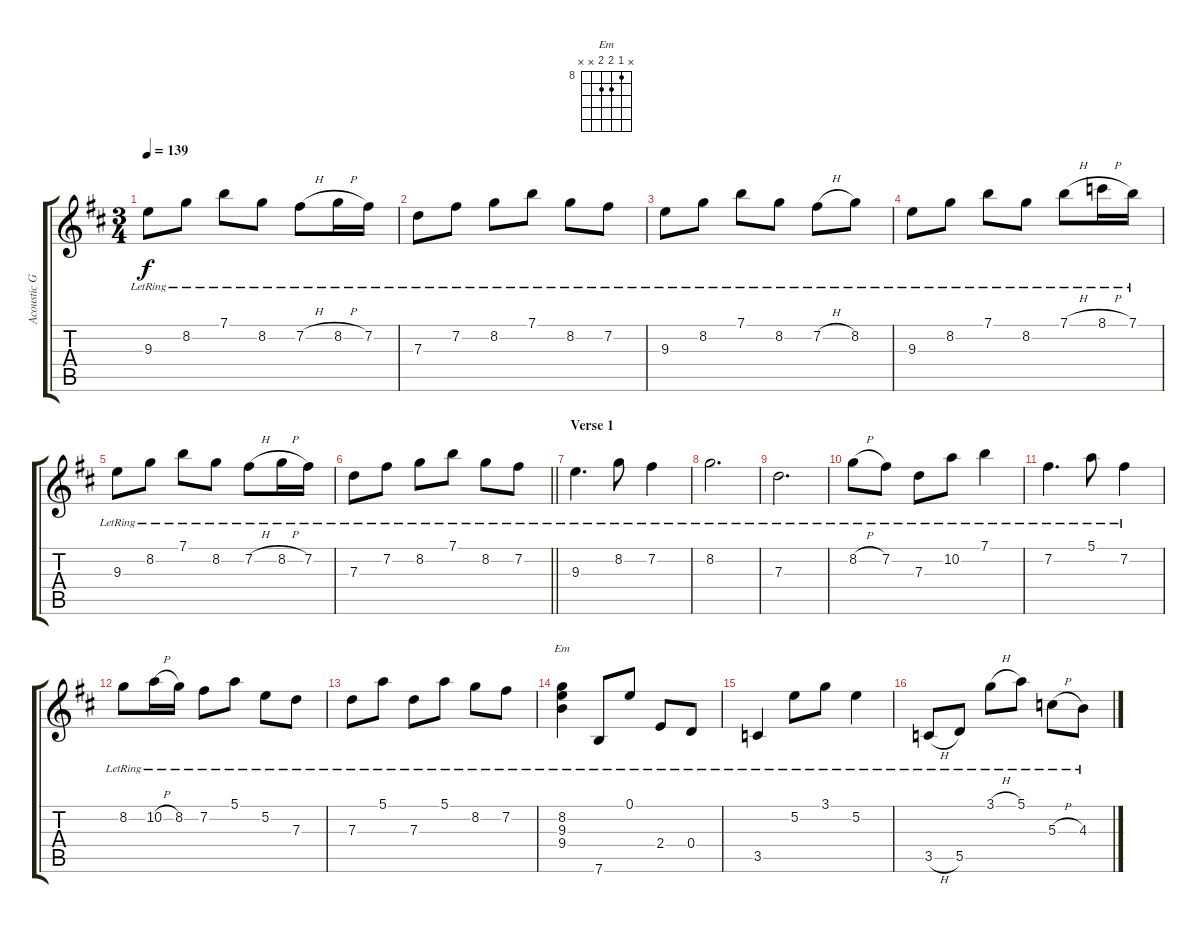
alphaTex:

\track ("Acoustic Guitar 2" "Acoustic G") {instrument acousticguitarsteel}
\staff {score tabs}
\tuning (E4 B3 G3 D3 A2 E2) {hide}
\chord ("Em" x 8 9 9 x x) {firstfret 8}
\ts (3 4)
\tempo 139
\clef g2
\ks d
9.3{lr}.8{dy f} 8.2{lr}.8 7.1{lr}.8 8.2{lr}.8 7.2{h lr}.8 8.2{h lr}.16 7.2{lr}.16 |
7.3{lr}.8 7.2{lr}.8 8.2{lr}.8 7.1{lr}.8 8.2{lr}.8 7.2{lr}.8 |
9.3{lr}.8 8.2{lr}.8 7.1{lr}.8 8.2{lr}.8 7.2{h lr}.8 8.2{lr}.8 |
9.3{lr}.8 8.2{lr}.8 7.1{lr}.8 8.2{lr}.8 7.1{h lr}.8 8.1{h lr}.16 7.1{lr}.16 |
9.3{lr}.8 8.2{lr}.8 7.1{lr}.8 8.2{lr}.8 7.2{h lr}.8 8.2{h lr}.16 7.2{lr}.16 |
\barLineRight lightlight
7.3{lr}.8 7.2{lr}.8 8.2{lr}.8 7.1{lr}.8 8.2{lr}.8 7.2{lr}.8 |
\section ("" "Verse 1")
9.3{lr}.4{d} 8.2{lr}.8 7.2{lr}.4 |
8.2{lr}.2{d} |
7.3{lr}.2{d} |
8.2{h lr}.8 7.2{lr}.8 7.3{lr}.8 10.2{lr}.8 7.1{lr}.4 |
7.2{lr}.4{d} 5.1{lr}.8 7.2{lr}.4 |
8.2{lr}.8 10.2{h lr}.16 8.2{lr}.16 7.2{lr}.8 5.1{lr}.8 5.2{lr}.8 7.3{lr}.8 |
7.3{lr}.8 5.1{lr}.8 7.3{lr}.8 5.1{lr}.8 8.2{lr}.8 7.2{lr}.8 |
(8.2{lr} 9.3{lr} 9.4{lr}).4{ch "Em"} 7.6{lr}.8 0.1{lr}.8 2.4{lr}.8 0.4{lr}.8 |
3.5{lr}.4 5.2{lr}.8 3.1{lr}.8 5.2{lr}.4 |
3.5{h lr}.8 5.5{lr}.8 3.1{h lr}.8 5.1{lr}.8 5.3{h lr}.8 4.3{lr}.8
